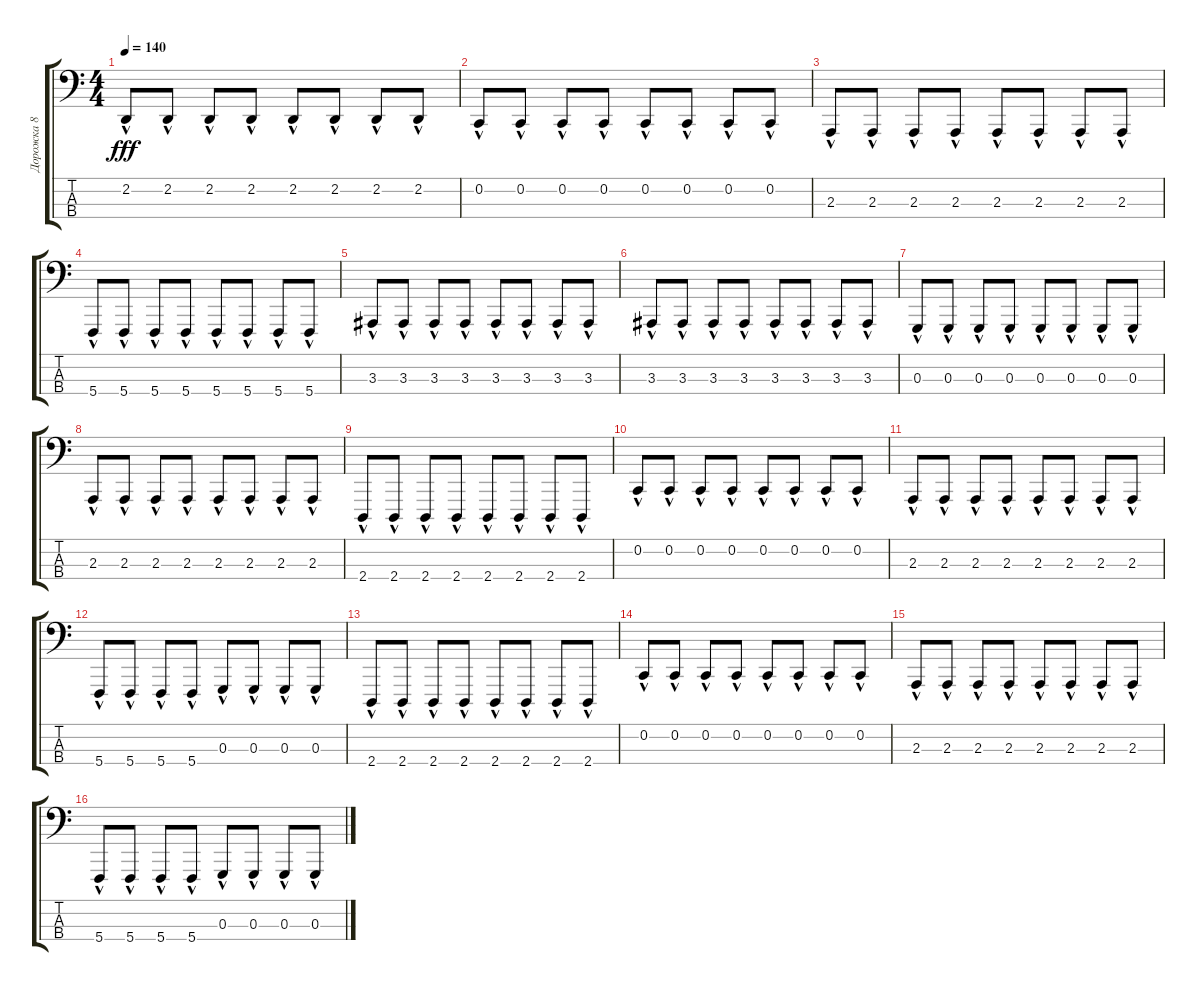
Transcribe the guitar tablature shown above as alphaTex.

\track ("Дорожка 8" "Дорожка 8") {instrument lead2sawtooth}
\staff {score tabs}
\tuning (F2 C2 G1 C1) {hide}
\ts (4 4)
\tempo 140
\clef f4
\ks c
2.2{hac}.8{dy fff} 2.2{hac}.8 2.2{hac}.8 2.2{hac}.8 2.2{hac}.8 2.2{hac}.8 2.2{hac}.8 2.2{hac}.8 |
0.2{hac}.8 0.2{hac}.8 0.2{hac}.8 0.2{hac}.8 0.2{hac}.8 0.2{hac}.8 0.2{hac}.8 0.2{hac}.8 |
2.3{hac}.8 2.3{hac}.8 2.3{hac}.8 2.3{hac}.8 2.3{hac}.8 2.3{hac}.8 2.3{hac}.8 2.3{hac}.8 |
5.4{hac}.8 5.4{hac}.8 5.4{hac}.8 5.4{hac}.8 5.4{hac}.8 5.4{hac}.8 5.4{hac}.8 5.4{hac}.8 |
3.3{hac}.8 3.3{hac}.8 3.3{hac}.8 3.3{hac}.8 3.3{hac}.8 3.3{hac}.8 3.3{hac}.8 3.3{hac}.8 |
3.3{hac}.8 3.3{hac}.8 3.3{hac}.8 3.3{hac}.8 3.3{hac}.8 3.3{hac}.8 3.3{hac}.8 3.3{hac}.8 |
0.3{hac}.8 0.3{hac}.8 0.3{hac}.8 0.3{hac}.8 0.3{hac}.8 0.3{hac}.8 0.3{hac}.8 0.3{hac}.8 |
2.3{hac}.8 2.3{hac}.8 2.3{hac}.8 2.3{hac}.8 2.3{hac}.8 2.3{hac}.8 2.3{hac}.8 2.3{hac}.8 |
2.4{hac}.8 2.4{hac}.8 2.4{hac}.8 2.4{hac}.8 2.4{hac}.8 2.4{hac}.8 2.4{hac}.8 2.4{hac}.8 |
0.2{hac}.8 0.2{hac}.8 0.2{hac}.8 0.2{hac}.8 0.2{hac}.8 0.2{hac}.8 0.2{hac}.8 0.2{hac}.8 |
2.3{hac}.8 2.3{hac}.8 2.3{hac}.8 2.3{hac}.8 2.3{hac}.8 2.3{hac}.8 2.3{hac}.8 2.3{hac}.8 |
5.4{hac}.8 5.4{hac}.8 5.4{hac}.8 5.4{hac}.8 0.3{hac}.8 0.3{hac}.8 0.3{hac}.8 0.3{hac}.8 |
2.4{hac}.8 2.4{hac}.8 2.4{hac}.8 2.4{hac}.8 2.4{hac}.8 2.4{hac}.8 2.4{hac}.8 2.4{hac}.8 |
0.2{hac}.8 0.2{hac}.8 0.2{hac}.8 0.2{hac}.8 0.2{hac}.8 0.2{hac}.8 0.2{hac}.8 0.2{hac}.8 |
2.3{hac}.8 2.3{hac}.8 2.3{hac}.8 2.3{hac}.8 2.3{hac}.8 2.3{hac}.8 2.3{hac}.8 2.3{hac}.8 |
5.4{hac}.8 5.4{hac}.8 5.4{hac}.8 5.4{hac}.8 0.3{hac}.8 0.3{hac}.8 0.3{hac}.8 0.3{hac}.8
